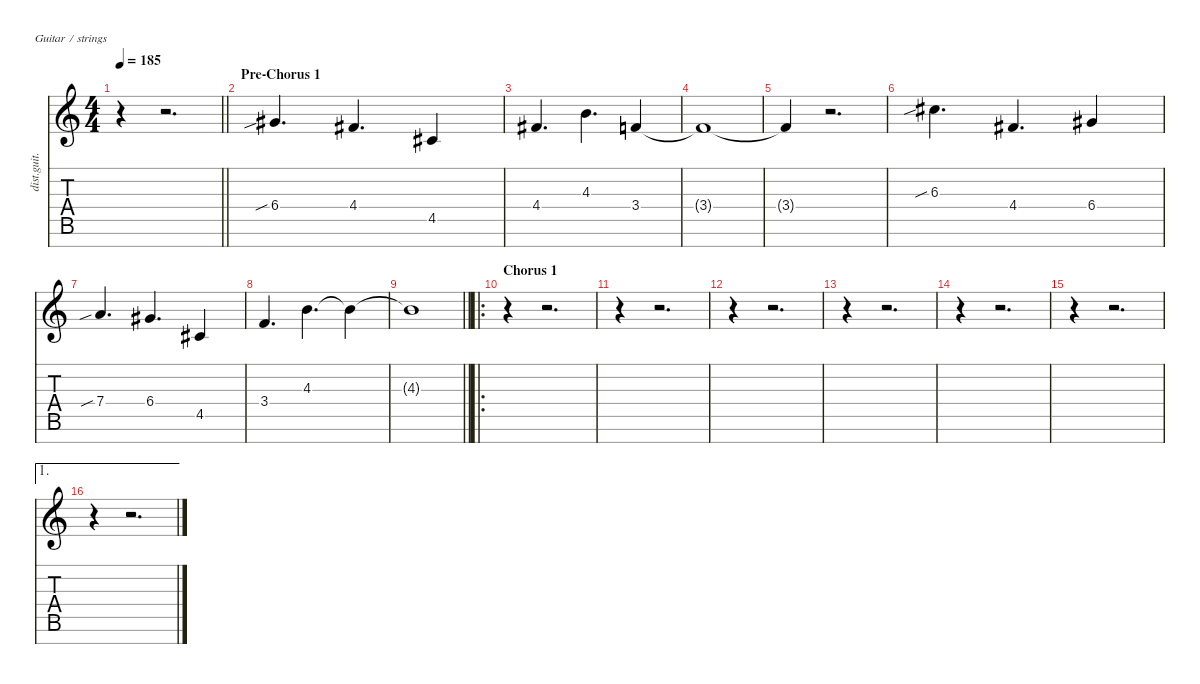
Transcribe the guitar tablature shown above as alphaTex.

\defaultSystemsLayout 4
\hideDynamics
\bracketExtendMode nobrackets
\track ("Lead - Zoli" "dist.guit.") {instrument distortionguitar}
\staff {score tabs}
\tuning (E4 B3 G3 D3 A2 E2 B1)
\ts (4 4)
\tempo 185
\clef g2
\barLineRight lightlight
\ks c
r.4{dy f} r.2{d} |
\section ("" "Pre-Chorus 1")
6.4{sib acc #}.4{d} 4.4{acc #}.4{d} 4.5{acc #}.4 |
4.4{acc #}.4{d} 4.3.4{d} 3.4.4 |
3.4{t}.1 |
3.4{t}.4 r.2{d} |
6.3{sib acc #}.4{d} 4.4{acc #}.4{d} 6.4{acc #}.4 |
7.4{sib}.4{d} 6.4{acc #}.4{d} 4.5{acc #}.4 |
3.4.4{d} 4.3.4{d} 4.3{t}.4 |
\barLineRight lightlight
4.3{t}.1 |
\ro
\section ("" "Chorus 1")
r.4 r.2{d} |
r.4 r.2{d} |
r.4 r.2{d} |
r.4 r.2{d} |
r.4 r.2{d} |
r.4 r.2{d} |
\ae 1
r.4 r.2{d}
